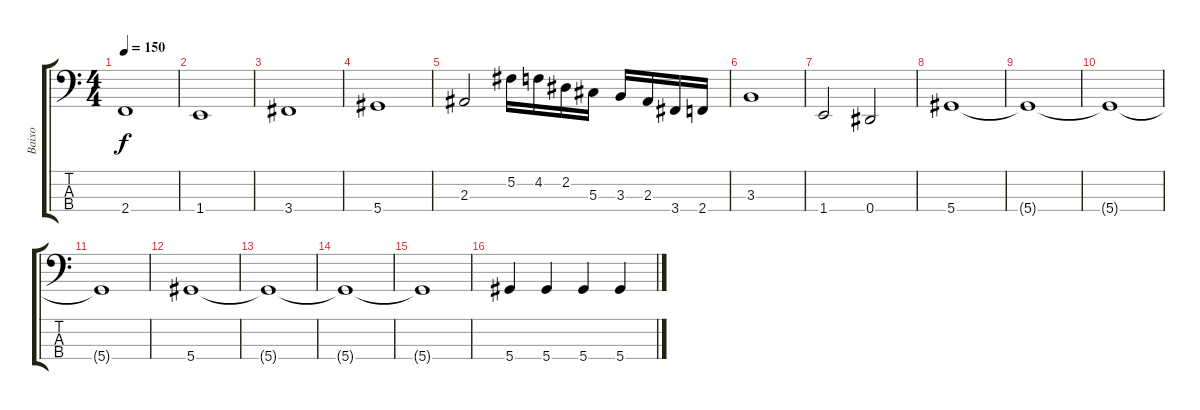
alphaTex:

\track ("Baixo" "Baixo") {instrument electricbassfinger}
\staff {score tabs}
\tuning (Gb2 Db2 Ab1 Eb1) {hide}
\ts (4 4)
\tempo 150
\clef f4
\ks c
2.4.1{dy f} |
1.4.1 |
3.4.1 |
5.4.1 |
2.3.2 5.2.16 4.2.16 2.2.16 5.3.16 3.3.16 2.3.16 3.4.16 2.4.16 |
3.3.1 |
1.4.2 0.4.2 |
5.4.1 |
5.4{t}.1 |
5.4{t}.1 |
5.4{t}.1 |
5.4.1 |
5.4{t}.1 |
5.4{t}.1 |
5.4{t}.1 |
5.4.4 5.4.4 5.4.4 5.4.4
